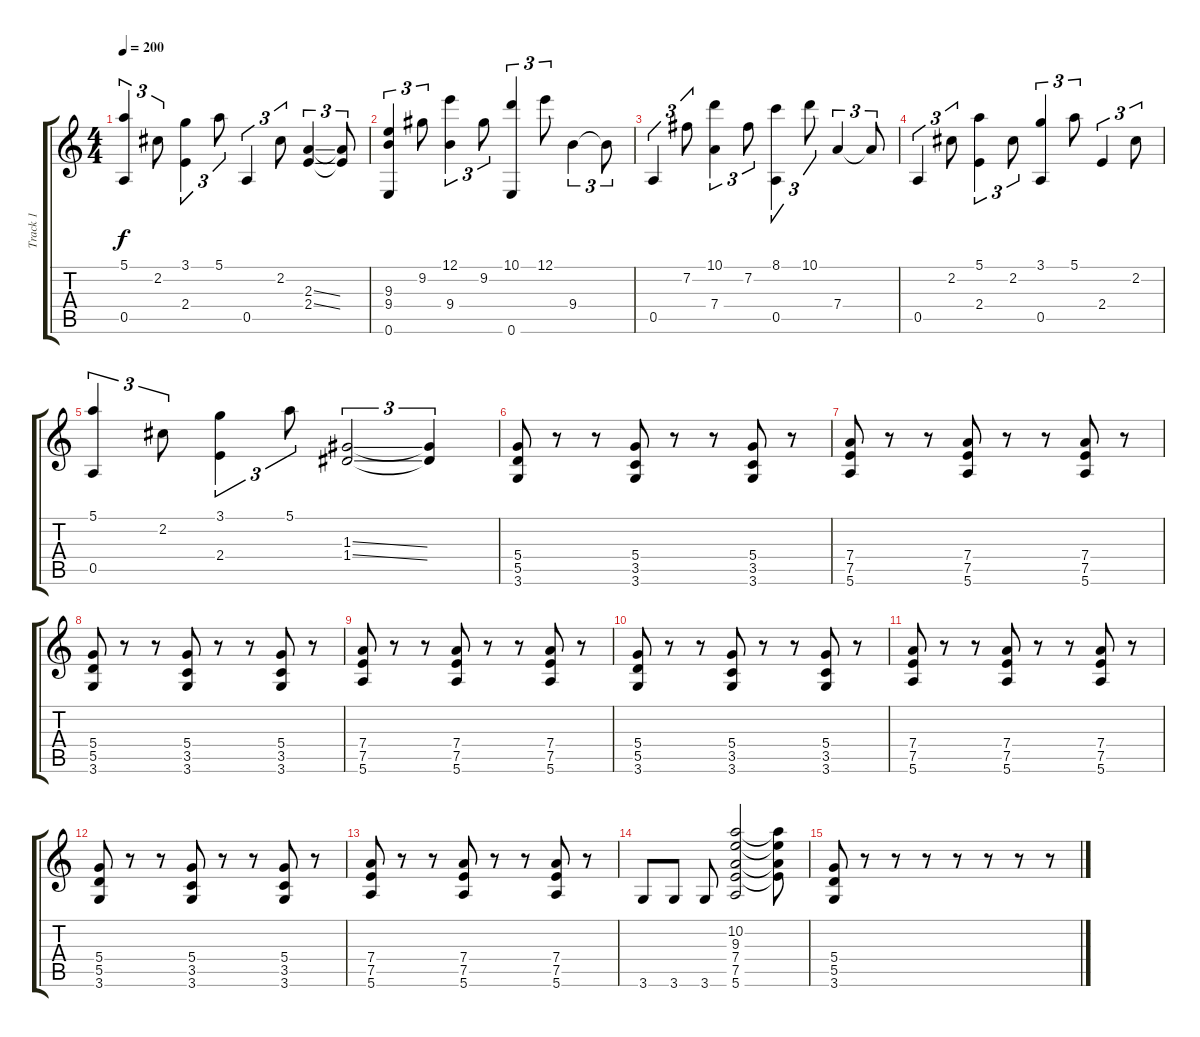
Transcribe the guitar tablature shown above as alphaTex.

\track ("Track 1" "Track 1") {instrument overdrivenguitar}
\staff {score tabs}
\tuning (E4 B3 G3 D3 A2 E2) {hide}
\ts (4 4)
\tempo 200
\clef g2
\ks c
(5.1 0.5).4{tu (3 2) dy f} 2.2.8{tu (3 2)} (3.1 2.4).4{tu (3 2)} 5.1.8{tu (3 2)} 0.5.4{tu (3 2)} 2.2.8{tu (3 2)} (2.3{ss} 2.4{ss}).4{tu (3 2)} (2.3{t} 2.4{t}).8{tu (3 2)} |
(9.3 9.4 0.6).4{tu (3 2)} 9.2.8{tu (3 2)} (12.1 9.4).4{tu (3 2)} 9.2.8{tu (3 2)} (10.1 0.6).4{tu (3 2)} 12.1.8{tu (3 2)} 9.4.4{tu (3 2)} 9.4{t}.8{tu (3 2)} |
0.5.4{tu (3 2)} 7.2.8{tu (3 2)} (10.1 7.4).4{tu (3 2)} 7.2.8{tu (3 2)} (8.1 0.5).4{tu (3 2)} 10.1.8{tu (3 2)} 7.4.4{tu (3 2)} 7.4{t}.8{tu (3 2)} |
0.5.4{tu (3 2)} 2.2.8{tu (3 2)} (5.1 2.4).4{tu (3 2)} 2.2.8{tu (3 2)} (3.1 0.5).4{tu (3 2)} 5.1.8{tu (3 2)} 2.4.4{tu (3 2)} 2.2.8{tu (3 2)} |
(5.1 0.5).4{tu (3 2)} 2.2.8{tu (3 2)} (3.1 2.4).4{tu (3 2)} 5.1.8{tu (3 2)} (1.3{ss} 1.4{ss}).2{tu (3 2)} (1.3{t} 1.4{t}).4{tu (3 2)} |
(5.4 5.5 3.6).8{instrument overdrivenguitar} r.8 r.8 (5.4 3.5 3.6).8 r.8 r.8 (5.4 3.5 3.6).8 r.8 |
(7.4 7.5 5.6).8 r.8 r.8 (7.4 7.5 5.6).8 r.8 r.8 (7.4 7.5 5.6).8 r.8 |
(5.4 5.5 3.6).8 r.8 r.8 (5.4 3.5 3.6).8 r.8 r.8 (5.4 3.5 3.6).8 r.8 |
(7.4 7.5 5.6).8 r.8 r.8 (7.4 7.5 5.6).8 r.8 r.8 (7.4 7.5 5.6).8 r.8 |
(5.4 5.5 3.6).8 r.8 r.8 (5.4 3.5 3.6).8 r.8 r.8 (5.4 3.5 3.6).8 r.8 |
(7.4 7.5 5.6).8 r.8 r.8 (7.4 7.5 5.6).8 r.8 r.8 (7.4 7.5 5.6).8 r.8 |
(5.4 5.5 3.6).8 r.8 r.8 (5.4 3.5 3.6).8 r.8 r.8 (5.4 3.5 3.6).8 r.8 |
(7.4 7.5 5.6).8 r.8 r.8 (7.4 7.5 5.6).8 r.8 r.8 (7.4 7.5 5.6).8 r.8 |
3.6.8 3.6.8 3.6.8 (10.2 9.3 7.4 7.5 5.6).2 (10.2{t} 9.3{t} 7.4{t} 7.5{t}).8 |
(5.4 5.5 3.6).8 r.8 r.8 r.8 r.8 r.8 r.8 r.8
